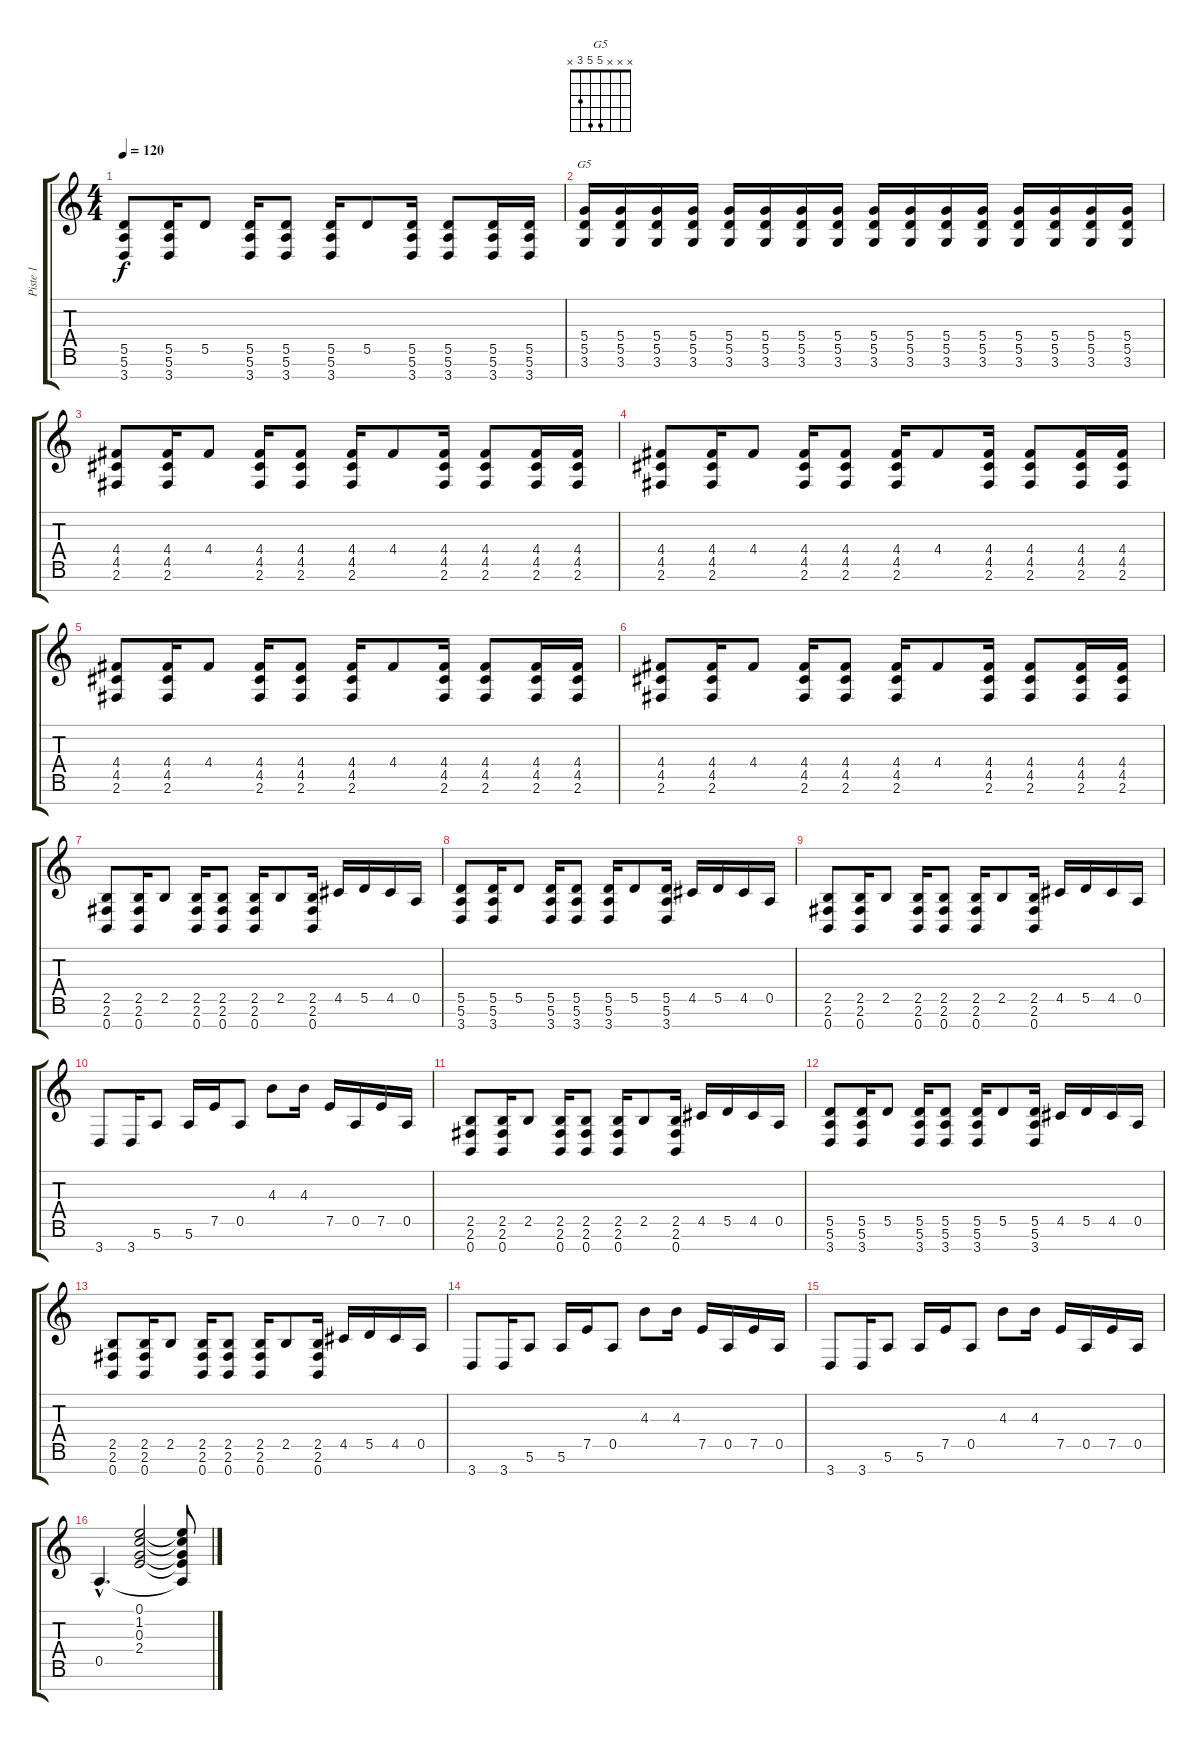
\track ("Piste 1" "Piste 1") {instrument overdrivenguitar}
\staff {score tabs}
\tuning (E4 B3 G3 D3 A2 E2 B1) {hide}
\chord ("G5" x x x 5 5 3 x)
\ts (4 4)
\tempo 120
\clef g2
\ks c
(5.5 5.6 3.7).8{dy f} (5.5 5.6 3.7).16 5.5.8 (5.5 5.6 3.7).16 (5.5 5.6 3.7).8 (5.5 5.6 3.7).16 5.5.8 (5.5 5.6 3.7).16 (5.5 5.6 3.7).8 (5.5 5.6 3.7).16 (5.5 5.6 3.7).16 |
(5.4 5.5 3.6).16{ch "G5"} (5.4 5.5 3.6).16 (5.4 5.5 3.6).16 (5.4 5.5 3.6).16 (5.4 5.5 3.6).16 (5.4 5.5 3.6).16 (5.4 5.5 3.6).16 (5.4 5.5 3.6).16 (5.4 5.5 3.6).16 (5.4 5.5 3.6).16 (5.4 5.5 3.6).16 (5.4 5.5 3.6).16 (5.4 5.5 3.6).16 (5.4 5.5 3.6).16 (5.4 5.5 3.6).16 (5.4 5.5 3.6).16 |
(4.4 4.5 2.6).8 (4.4 4.5 2.6).16 4.4.8 (4.4 4.5 2.6).16 (4.4 4.5 2.6).8 (4.4 4.5 2.6).16 4.4.8 (4.4 4.5 2.6).16 (4.4 4.5 2.6).8 (4.4 4.5 2.6).16 (4.4 4.5 2.6).16 |
(4.4 4.5 2.6).8 (4.4 4.5 2.6).16 4.4.8 (4.4 4.5 2.6).16 (4.4 4.5 2.6).8 (4.4 4.5 2.6).16 4.4.8 (4.4 4.5 2.6).16 (4.4 4.5 2.6).8 (4.4 4.5 2.6).16 (4.4 4.5 2.6).16 |
(4.4 4.5 2.6).8 (4.4 4.5 2.6).16 4.4.8 (4.4 4.5 2.6).16 (4.4 4.5 2.6).8 (4.4 4.5 2.6).16 4.4.8 (4.4 4.5 2.6).16 (4.4 4.5 2.6).8 (4.4 4.5 2.6).16 (4.4 4.5 2.6).16 |
(4.4 4.5 2.6).8 (4.4 4.5 2.6).16 4.4.8 (4.4 4.5 2.6).16 (4.4 4.5 2.6).8 (4.4 4.5 2.6).16 4.4.8 (4.4 4.5 2.6).16 (4.4 4.5 2.6).8 (4.4 4.5 2.6).16 (4.4 4.5 2.6).16 |
(2.5 2.6 0.7).8 (2.5 2.6 0.7).16 2.5.8 (2.5 2.6 0.7).16 (2.5 2.6 0.7).8 (2.5 2.6 0.7).16 2.5.8 (2.5 2.6 0.7).16 4.5.16 5.5.16 4.5.16 0.5.16 |
(5.5 5.6 3.7).8 (5.5 5.6 3.7).16 5.5.8 (5.5 5.6 3.7).16 (5.5 5.6 3.7).8 (5.5 5.6 3.7).16 5.5.8 (5.5 5.6 3.7).16 4.5.16 5.5.16 4.5.16 0.5.16 |
(2.5 2.6 0.7).8 (2.5 2.6 0.7).16 2.5.8 (2.5 2.6 0.7).16 (2.5 2.6 0.7).8 (2.5 2.6 0.7).16 2.5.8 (2.5 2.6 0.7).16 4.5.16 5.5.16 4.5.16 0.5.16 |
3.7.8 3.7.16 5.6.8 5.6.16 7.5.16 0.5.8 4.3.8 4.3.16 7.5.16 0.5.16 7.5.16 0.5.16 |
(2.5 2.6 0.7).8 (2.5 2.6 0.7).16 2.5.8 (2.5 2.6 0.7).16 (2.5 2.6 0.7).8 (2.5 2.6 0.7).16 2.5.8 (2.5 2.6 0.7).16 4.5.16 5.5.16 4.5.16 0.5.16 |
(5.5 5.6 3.7).8 (5.5 5.6 3.7).16 5.5.8 (5.5 5.6 3.7).16 (5.5 5.6 3.7).8 (5.5 5.6 3.7).16 5.5.8 (5.5 5.6 3.7).16 4.5.16 5.5.16 4.5.16 0.5.16 |
(2.5 2.6 0.7).8 (2.5 2.6 0.7).16 2.5.8 (2.5 2.6 0.7).16 (2.5 2.6 0.7).8 (2.5 2.6 0.7).16 2.5.8 (2.5 2.6 0.7).16 4.5.16 5.5.16 4.5.16 0.5.16 |
3.7.8 3.7.16 5.6.8 5.6.16 7.5.16 0.5.8 4.3.8 4.3.16 7.5.16 0.5.16 7.5.16 0.5.16 |
3.7.8 3.7.16 5.6.8 5.6.16 7.5.16 0.5.8 4.3.8 4.3.16 7.5.16 0.5.16 7.5.16 0.5.16 |
0.5{hac}.4{d} (0.1 1.2 0.3 2.4).2 (0.1{t} 1.2{t} 0.3{t} 2.4{t} 0.5{t}).8
